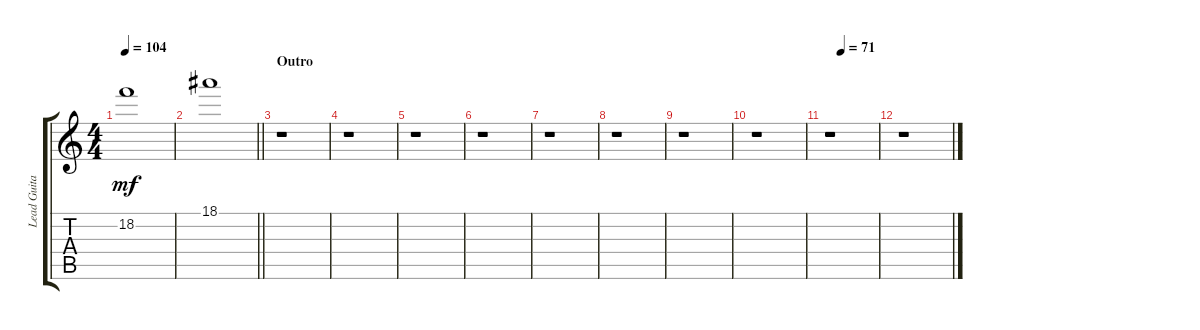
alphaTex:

\track ("Lead Guitar - Brad Delson" "Lead Guita") {instrument distortionguitar}
\staff {score tabs}
\tuning (E4 B3 G3 D3 A2 E2) {hide}
\ts (4 4)
\tempo 104
\clef g2
\ks c
18.2.1{dy mf} |
\barLineRight lightlight
18.1.1 |
\section ("" "Outro")
r.1 |
r.1 |
r.1 |
r.1 |
r.1 |
r.1 |
r.1 |
r.1 |
\tempo (71 0.25)
r.1 |
r.1
